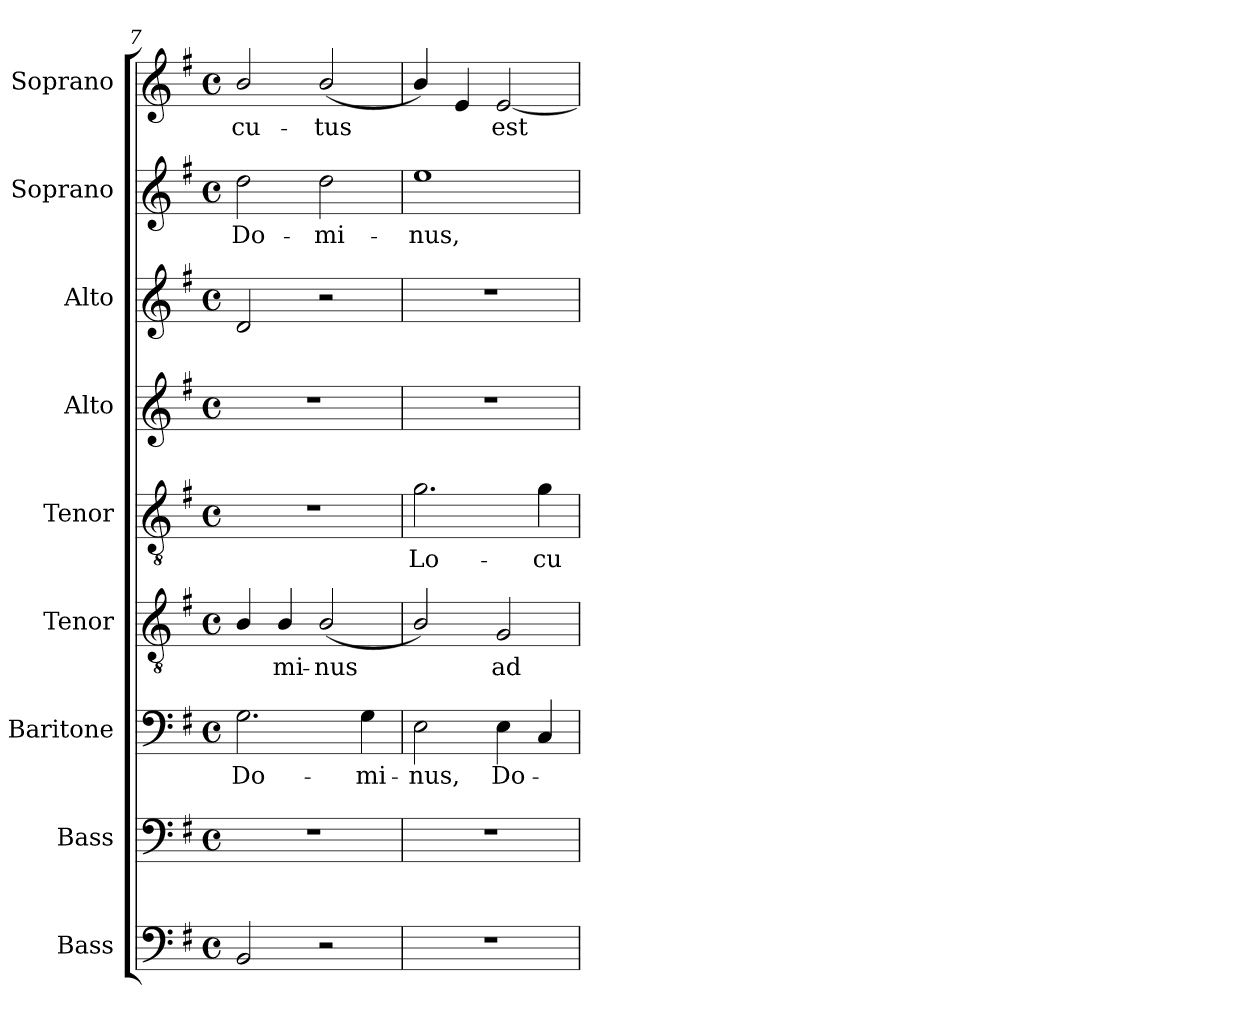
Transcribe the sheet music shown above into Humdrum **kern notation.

**kern	**kern	**kern	**text	**kern	**text	**kern	**text	**kern	**kern	**kern	**text	**kern	**text
*part9	*part8	*part7	*part7	*part6	*part6	*part5	*part5	*part4	*part3	*part2	*part2	*part1	*part1
*staff9	*staff8	*staff7	*staff7	*staff6	*staff6	*staff5	*staff5	*staff4	*staff3	*staff2	*staff2	*staff1	*staff1
*I"Bass	*I"Bass	*I"Baritone	*	*I"Tenor	*	*I"Tenor	*	*I"Alto	*I"Alto	*I"Soprano	*	*I"Soprano	*
*I'B.	*I'B.	*I'Bar.	*	*I'T.	*	*I'T.	*	*I'A.	*I'A.	*I'S.	*	*I'S.	*
*clefF4	*clefF4	*clefF4	*	*clefGv2	*	*clefGv2	*	*clefG2	*clefG2	*clefG2	*	*clefG2	*
*	*	*	*	*ITrd7c12	*	*ITrd7c12	*	*	*	*	*	*	*
*k[f#]	*k[f#]	*k[f#]	*	*k[f#]	*	*k[f#]	*	*k[f#]	*k[f#]	*k[f#]	*	*k[f#]	*
*G:	*G:	*G:	*	*G:	*	*G:	*	*G:	*G:	*G:	*	*G:	*
*M4/4	*M4/4	*M4/4	*	*M4/4	*	*M4/4	*	*M4/4	*M4/4	*M4/4	*	*M4/4	*
*met(c)	*met(c)	*met(c)	*	*met(c)	*	*met(c)	*	*met(c)	*met(c)	*met(c)	*	*met(c)	*
=7	=7	=7	=7	=7	=7	=7	=7	=7	=7	=7	=7	=7	=7
!	!	!	!LO:LY:b:color=#000000	!	!	!	!	!	!	!	!	!	!
!	!	!	!	!	!	!	!	!	!	!	!LO:LY:b:color=#000000	!	!
!	!	!	!	!	!	!	!	!	!	!	!	!	!LO:LY:b:color=#000000
2BBi/	1r	2.Gi\	Do-	4BBi/	.	1r	.	1r	2di/	2ddi\	Do-	2bi/	-cu-
!	!	!	!	!	!LO:LY:b:color=#000000	!	!	!	!	!	!	!	!
.	.	.	.	4BBi/	-mi-	.	.	.	.	.	.	.	.
!	!	!	!	!	!LO:LY:b:color=#000000	!	!	!	!	!	!	!	!
!	!	!	!	!	!	!	!	!	!	!	!LO:LY:b:color=#000000	!	!
!	!	!	!	!	!	!	!	!	!	!	!	!	!LO:LY:b:color=#000000
2r	.	.	.	(2BBi/	-nus	.	.	.	2r	2ddi\	-mi-	(2bi/	-tus
!	!	!	!LO:LY:b:color=#000000	!	!	!	!	!	!	!	!	!	!
.	.	4Gi\	-mi-	.	.	.	.	.	.	.	.	.	.
!!LO:PB:g=z
=8	=8	=8	=8	=8	=8	=8	=8	=8	=8	=8	=8	=8	=8
!	!	!	!LO:LY:b:color=#000000	!	!	!	!	!	!	!	!	!	!
!	!	!	!	!	!	!	!LO:LY:b:color=#000000	!	!	!	!	!	!
!	!	!	!	!	!	!	!	!	!	!	!LO:LY:b:color=#000000	!	!
1r	1r	2Ei\	-nus,	2BBi/)	.	2.Gi\	Lo-	1r	1r	1eei	-nus,	4bi/)	.
.	.	.	.	.	.	.	.	.	.	.	.	4ei/	.
!	!	!	!LO:LY:b:color=#000000	!	!	!	!	!	!	!	!	!	!
!	!	!	!	!	!LO:LY:b:color=#000000	!	!	!	!	!	!	!	!
!	!	!	!	!	!	!	!	!	!	!	!	!	!LO:LY:b:color=#000000
.	.	4Ei\	Do-	2GGi/	ad	.	.	.	.	.	.	[2ei/	est
!	!	!	!	!	!	!	!LO:LY:b:color=#000000	!	!	!	!	!	!
.	.	4Ci/	.	.	.	4Gi\	-cu-	.	.	.	.	.	.
=	=	=	=	=	=	=	=	=	=	=	=	=	=
*-	*-	*-	*-	*-	*-	*-	*-	*-	*-	*-	*-	*-	*-
